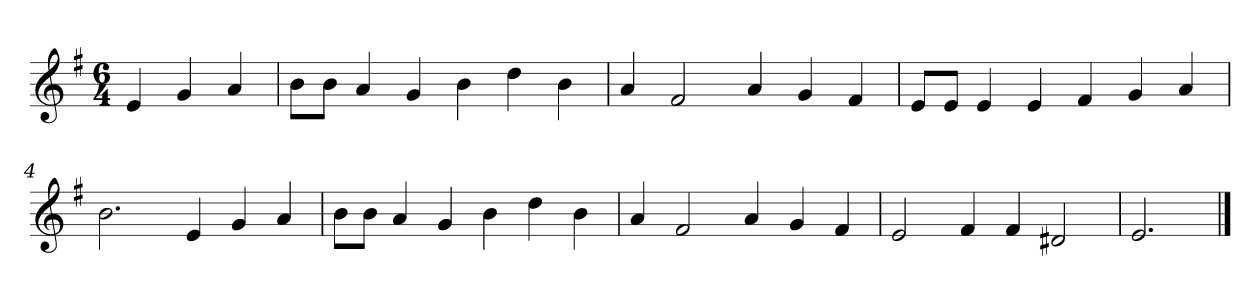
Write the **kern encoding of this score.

**kern
*part1
*staff1
*k[f#]
*M6/4
*MM120
=
4e
4g
4a
=1
8bL
8bJ
4a
4g
4b
4dd
4b
=2
4a
2f#
4a
4g
4f#
=3
8eL
8eJ
4e
4e
4f#
4g
4a
=4
2.b
4e
4g
4a
=5
8bL
8bJ
4a
4g
4b
4dd
4b
=6
4a
2f#
4a
4g
4f#
=7
2e
4f#
4f#
2d#X
=8
2.e
==
*-
